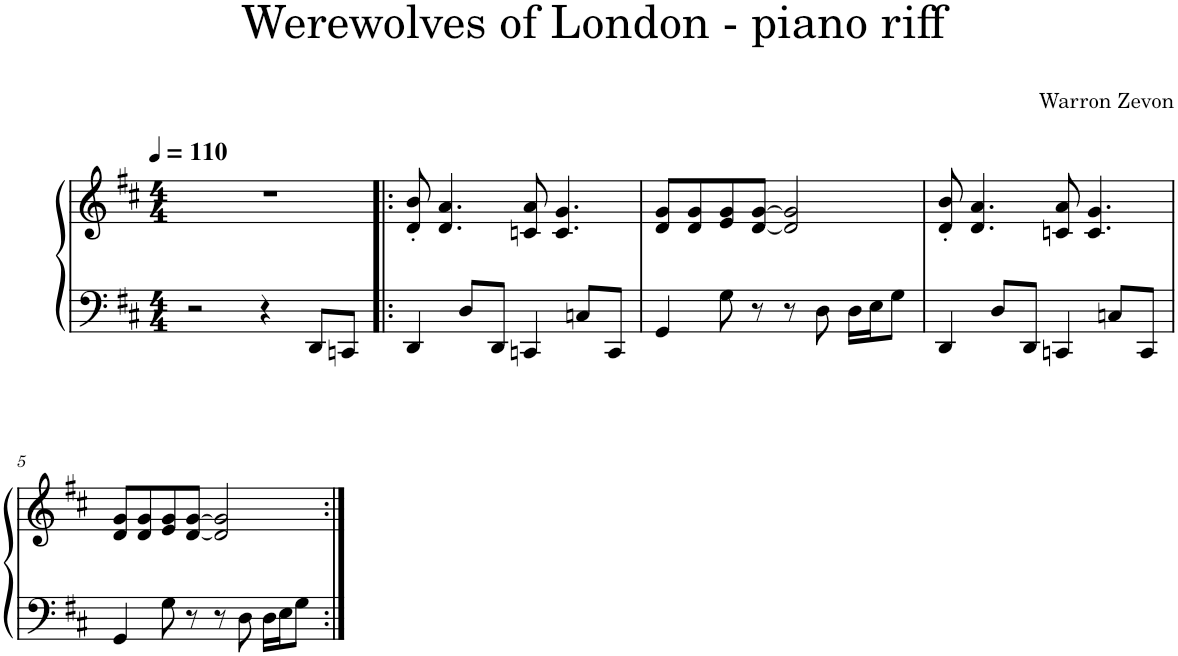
**kern	**kern
*part1	*part1
*staff2	*staff1
*I"Piano	*
*I'Pno	*
*clefF4	*clefG2
*k[f#c#]	*k[f#c#]
*M4/4	*M4/4
*MM110	*MM110
=1	=1
2r	1r
4r	.
8DD/L	.
8CCn/J	.
=2!|:	=2!|:
4DD/	8d/' 8b/'
.	4.d/ 4.a/
8D/L	.
8DD/J	.
4CCn/	8cn/ 8a/
.	4.c/ 4.g/
8Cn/L	.
8CC/J	.
=3	=3
4GG/	8d/ 8g/L
.	8d/ 8g/
8G\	8e/ 8g/
8r	[8d/ [8g/J
8r	2d/] 2g/]
8D\	.
16D\LL	.
16E\J	.
8G\J	.
=4	=4
4DD/	8d/' 8b/'
.	4.d/ 4.a/
8D/L	.
8DD/J	.
4CCn/	8cn/ 8a/
.	4.c/ 4.g/
8Cn/L	.
8CC/J	.
!!LO:LB:g=z
=5	=5
4GG/	8d/ 8g/L
.	8d/ 8g/
8G\	8e/ 8g/
8r	[8d/ [8g/J
8r	2d/] 2g/]
8D\	.
16D\LL	.
16E\J	.
8G\J	.
=:|!	=:|!
*-	*-
